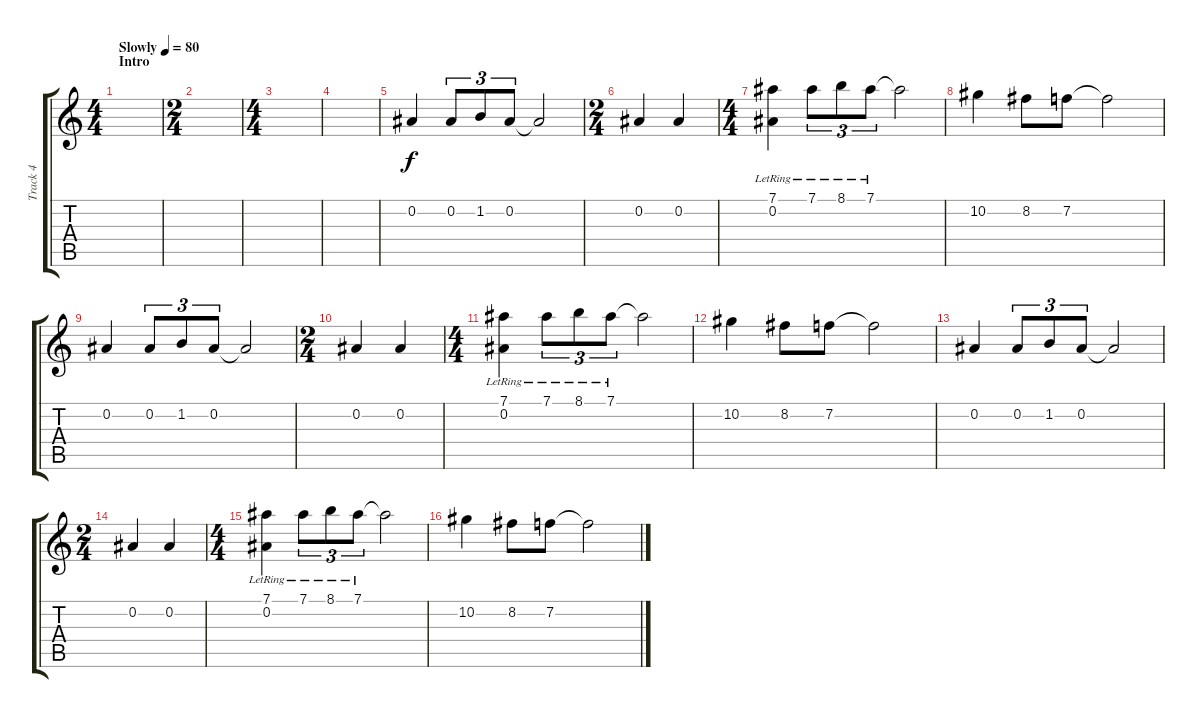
\track ("Track 4" "Track 4") {instrument distortionguitar}
\staff {score tabs}
\tuning (Eb4 Bb3 Gb3 Db3 Ab2 Eb2) {hide}
\ts (4 4)
\section ("" "Intro")
\tempo (80 "Slowly")
\clef g2
\ks c
|
\ts (2 4)
|
\ts (4 4)
|
|
0.2.4 0.2.8{tu (3 2)} 1.2.8{tu (3 2)} 0.2.8{tu (3 2)} 0.2{t}.2 |
\ts (2 4)
0.2.4 0.2.4 |
\ts (4 4)
(7.1{lr} 0.2{lr}).4 7.1{lr}.8{tu (3 2)} 8.1{lr}.8{tu (3 2)} 7.1{lr}.8{tu (3 2)} 7.1{t}.2 |
10.2.4 8.2.8 7.2.8 7.2{t}.2 |
0.2.4 0.2.8{tu (3 2)} 1.2.8{tu (3 2)} 0.2.8{tu (3 2)} 0.2{t}.2 |
\ts (2 4)
0.2.4 0.2.4 |
\ts (4 4)
(7.1{lr} 0.2{lr}).4 7.1{lr}.8{tu (3 2)} 8.1{lr}.8{tu (3 2)} 7.1{lr}.8{tu (3 2)} 7.1{t}.2 |
10.2.4 8.2.8 7.2.8 7.2{t}.2 |
0.2.4 0.2.8{tu (3 2)} 1.2.8{tu (3 2)} 0.2.8{tu (3 2)} 0.2{t}.2 |
\ts (2 4)
0.2.4 0.2.4 |
\ts (4 4)
(7.1{lr} 0.2{lr}).4 7.1{lr}.8{tu (3 2)} 8.1{lr}.8{tu (3 2)} 7.1{lr}.8{tu (3 2)} 7.1{t}.2 |
10.2.4 8.2.8 7.2.8 7.2{t}.2
